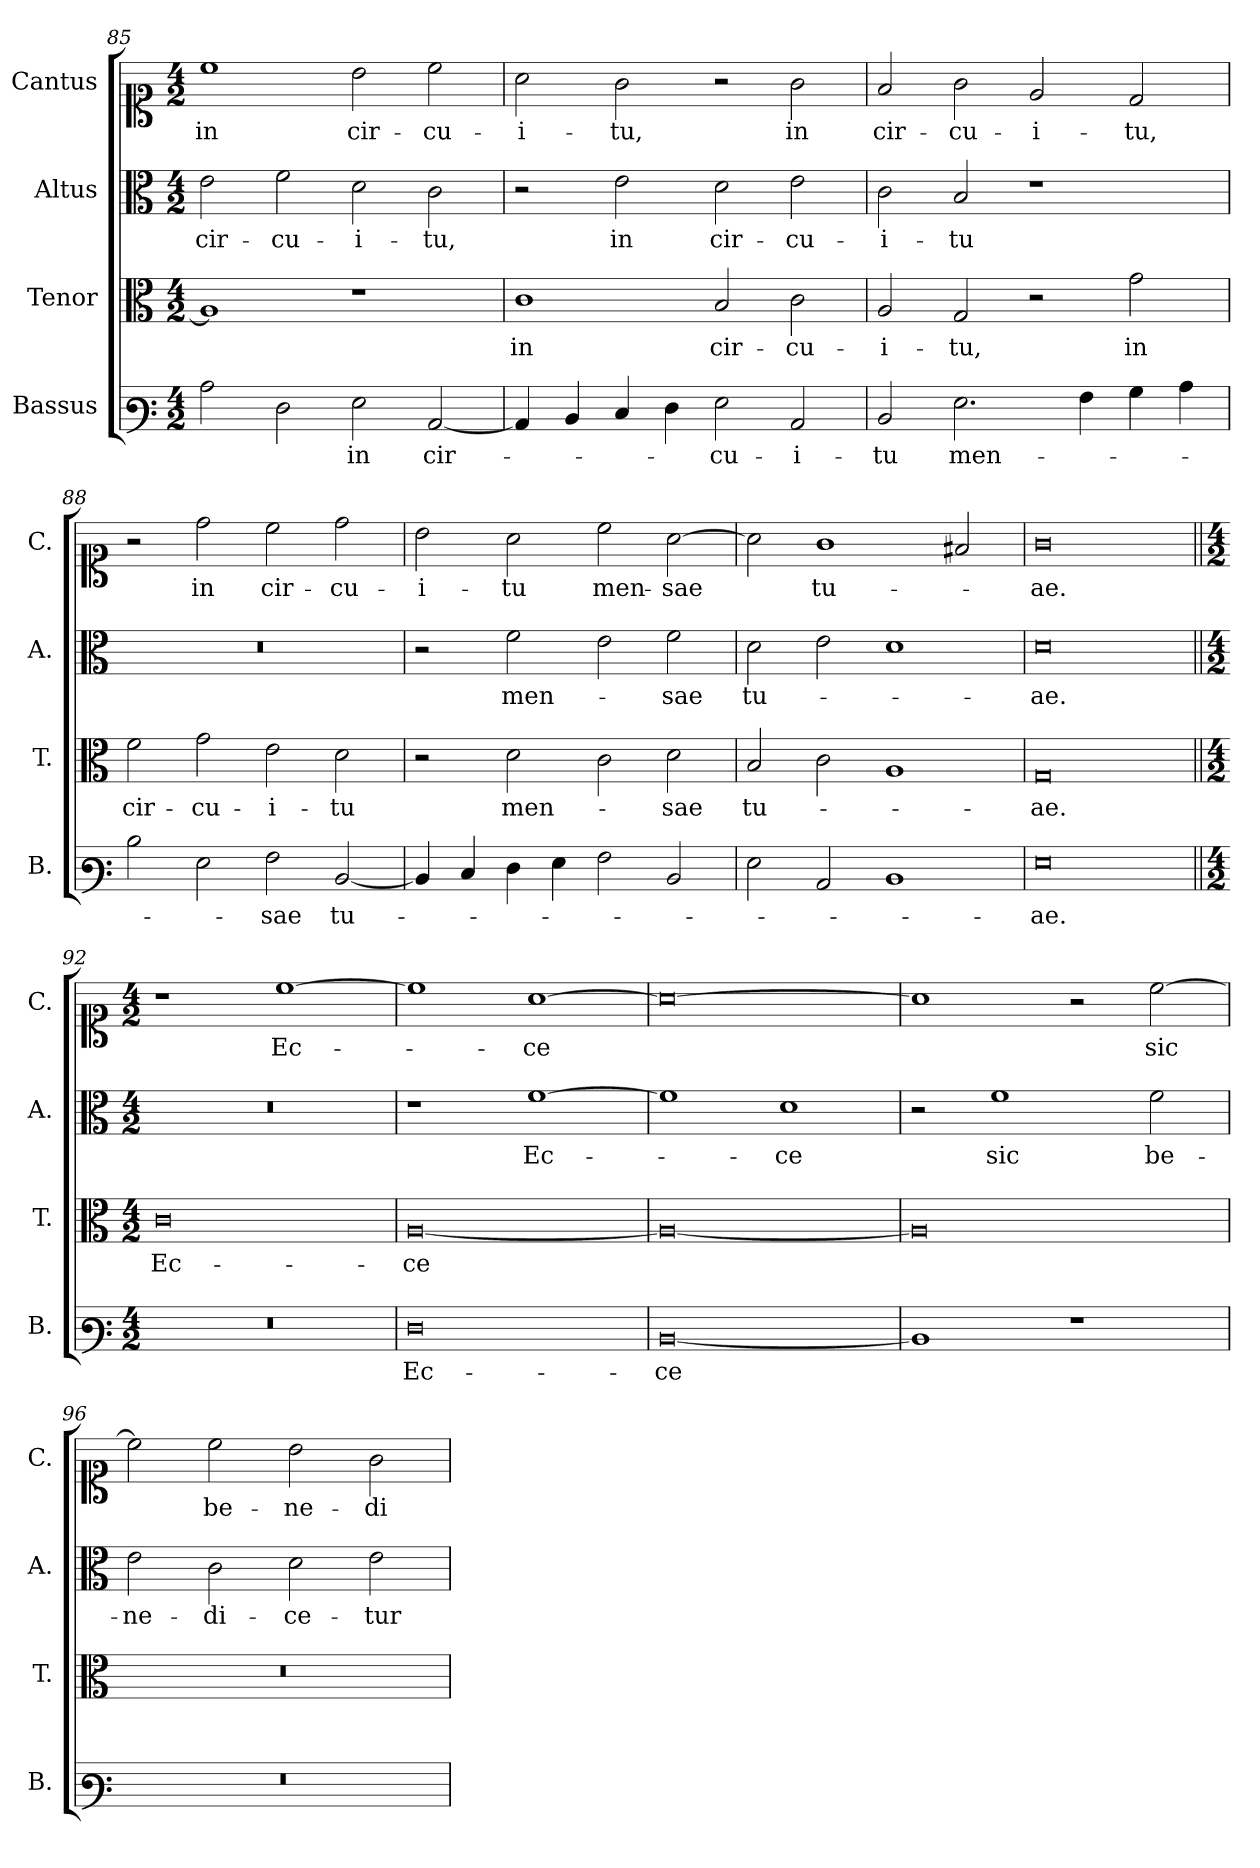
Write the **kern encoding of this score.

**kern	**text	**kern	**text	**kern	**text	**kern	**text
*part4	*part4	*part3	*part3	*part2	*part2	*part1	*part1
*staff4	*staff4	*staff3	*staff3	*staff2	*staff2	*staff1	*staff1
*I"Bassus	*	*I"Tenor	*	*I"Altus	*	*I"Cantus	*
*I'B.	*	*I'T.	*	*I'A.	*	*I'C.	*
*clefF3	*	*clefC3	*	*clefC3	*	*clefC1	*
*k[]	*	*k[]	*	*k[]	*	*k[]	*
*M4/2	*	*M4/2	*	*M4/2	*	*M4/2	*
=85	=85	=85	=85	=85	=85	=85	=85
2c\	.	1A]	.	2e\	cir-	1cc	in
2F\	.	.	.	2f\	-cu-	.	.
2G\	in	1r	.	2d\	-i-	2b\	cir-
[2C/	cir-	.	.	2c\	-tu,	2cc\	-cu-
!!LO:LB:g=z
=86	=86	=86	=86	=86	=86	=86	=86
4C/]	.	1c	in	2r	.	2a\	-i-
4D/	.	.	.	.	.	.	.
4E/	.	.	.	2e\	in	2g\	-tu,
4F\	.	.	.	.	.	.	.
2G\	-cu-	2B/	cir-	2d\	cir-	2r	.
2C/	-i-	2c\	-cu-	2e\	-cu-	2g\	in
!!LO:PB:g=z
=87	=87	=87	=87	=87	=87	=87	=87
2D/	-tu	2A/	-i-	2c\	-i-	2f/	cir-
2.G\	men-	2G/	-tu,	2B/	-tu	2g\	-cu-
.	.	2r	.	1r	.	2e/	-i-
4A\	.	.	.	.	.	.	.
4B\	.	2g\	in	.	.	2d/	-tu,
4c\	.	.	.	.	.	.	.
=88	=88	=88	=88	=88	=88	=88	=88
2d\	.	2f\	cir-	0r	.	2r	.
2G\	.	2g\	-cu-	.	.	2dd\	in
2A\	-sae	2e\	-i-	.	.	2cc\	cir-
[2D/	tu-	2d\	-tu	.	.	2dd\	-cu-
=89	=89	=89	=89	=89	=89	=89	=89
4D/]	.	2r	.	2r	.	2b\	-i-
4E/	.	.	.	.	.	.	.
4F\	.	2d\	men-	2f\	men-	2a\	-tu
4G\	.	.	.	.	.	.	.
2A\	.	2c\	.	2e\	.	2cc\	men-
2D/	.	2d\	sae	2f\	sae	[2a\	-sae
=90	=90	=90	=90	=90	=90	=90	=90
2G\	.	2B/	tu-	2d\	tu-	2a\]	.
2C/	.	2c\	.	2e\	.	1g	tu-
1D	.	1A	.	1d	.	.	.
.	.	.	.	.	.	2f#X/	.
=91	=91	=91	=91	=91	=91	=91	=91
0G	-ae.	0G	-ae.	0d	-ae.	0g	-ae.
!!LO:PB:g=z
=92||	=92||	=92||	=92||	=92||	=92||	=92||	=92||
*M4/2	*	*M4/2	*	*M4/2	*	*M4/2	*
0r	.	0c	Ec-	0r	.	1r	.
.	.	.	.	.	.	[1cc	Ec-
=93	=93	=93	=93	=93	=93	=93	=93
0F	Ec-	[0A	-ce	1r	.	1cc]	.
.	.	.	.	[1f	Ec-	[1a	-ce
=94	=94	=94	=94	=94	=94	=94	=94
[0D	-ce	0A_	.	1f]	.	0a_	.
.	.	.	.	1d	-ce	.	.
=95	=95	=95	=95	=95	=95	=95	=95
1D]	.	0A]	.	2r	.	1a]	.
.	.	.	.	1f	sic	.	.
1r	.	.	.	.	.	2r	.
.	.	.	.	2f\	be-	[2cc\	sic
=96	=96	=96	=96	=96	=96	=96	=96
0r	.	0r	.	2e\	-ne-	2cc\]	.
.	.	.	.	2c\	-di-	2cc\	be-
.	.	.	.	2d\	-ce-	2b\	-ne-
.	.	.	.	2e\	-tur	2g\	-di-
=	=	=	=	=	=	=	=
*-	*-	*-	*-	*-	*-	*-	*-
